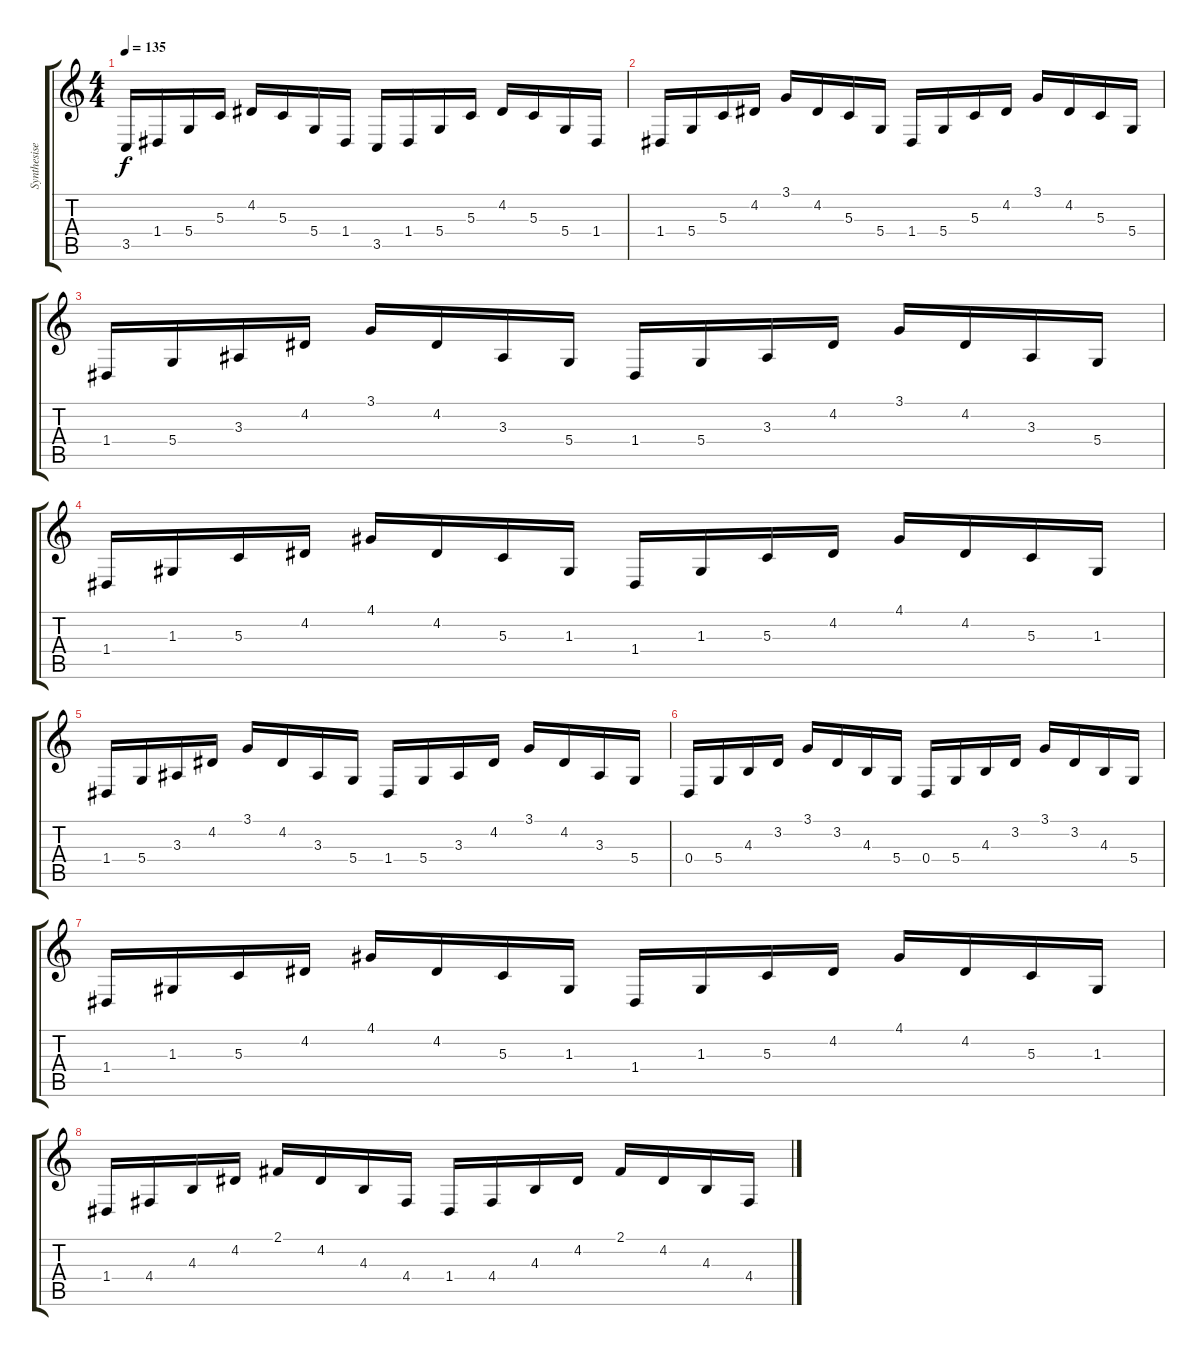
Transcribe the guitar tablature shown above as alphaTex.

\track ("Synthesiser" "Synthesise") {instrument pad3polysynth}
\staff {score tabs}
\tuning (E4 B3 G3 D3 A2 E2) {hide}
\ts (4 4)
\tempo 135
\clef g2
\ks c
3.5.16{dy f} 1.4.16 5.4.16 5.3.16 4.2.16 5.3.16 5.4.16 1.4.16 3.5.16 1.4.16 5.4.16 5.3.16 4.2.16 5.3.16 5.4.16 1.4.16 |
1.4.16 5.4.16 5.3.16 4.2.16 3.1.16 4.2.16 5.3.16 5.4.16 1.4.16 5.4.16 5.3.16 4.2.16 3.1.16 4.2.16 5.3.16 5.4.16 |
1.4.16 5.4.16 3.3.16 4.2.16 3.1.16 4.2.16 3.3.16 5.4.16 1.4.16 5.4.16 3.3.16 4.2.16 3.1.16 4.2.16 3.3.16 5.4.16 |
1.4.16 1.3.16 5.3.16 4.2.16 4.1.16 4.2.16 5.3.16 1.3.16 1.4.16 1.3.16 5.3.16 4.2.16 4.1.16 4.2.16 5.3.16 1.3.16 |
1.4.16 5.4.16 3.3.16 4.2.16 3.1.16 4.2.16 3.3.16 5.4.16 1.4.16 5.4.16 3.3.16 4.2.16 3.1.16 4.2.16 3.3.16 5.4.16 |
0.4.16 5.4.16 4.3.16 3.2.16 3.1.16 3.2.16 4.3.16 5.4.16 0.4.16 5.4.16 4.3.16 3.2.16 3.1.16 3.2.16 4.3.16 5.4.16 |
1.4.16 1.3.16 5.3.16 4.2.16 4.1.16 4.2.16 5.3.16 1.3.16 1.4.16 1.3.16 5.3.16 4.2.16 4.1.16 4.2.16 5.3.16 1.3.16 |
1.4.16 4.4.16 4.3.16 4.2.16 2.1.16 4.2.16 4.3.16 4.4.16 1.4.16 4.4.16 4.3.16 4.2.16 2.1.16 4.2.16 4.3.16 4.4.16
